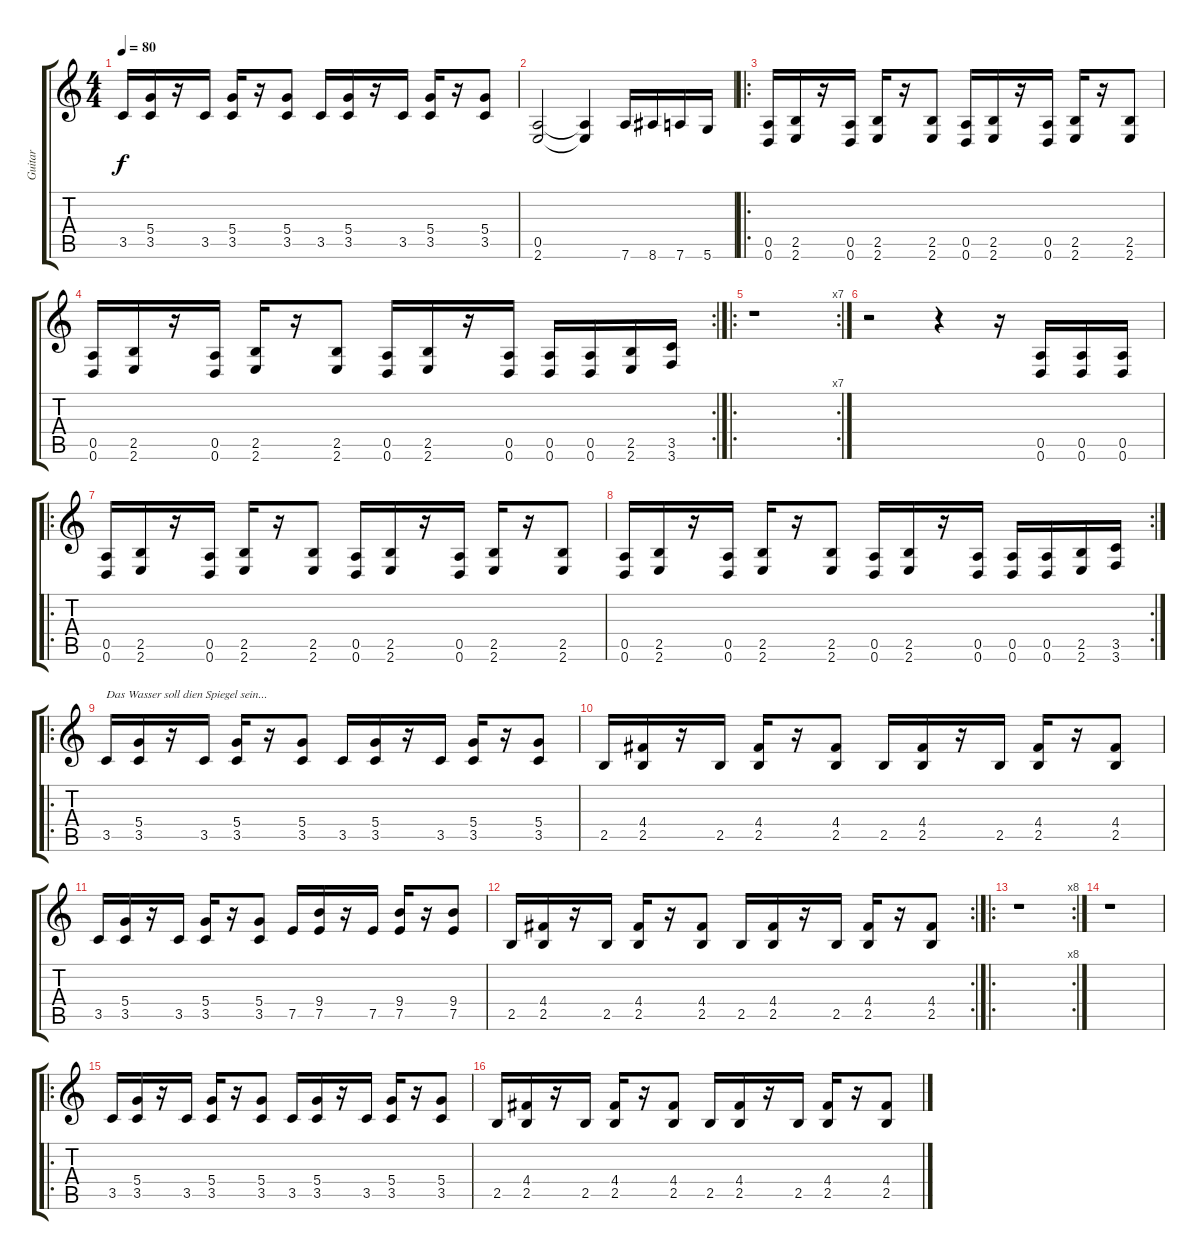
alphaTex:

\track ("Guitar" "Guitar") {instrument distortionguitar}
\staff {score tabs}
\tuning (E4 B3 G3 D3 A2 D2) {hide}
\ts (4 4)
\tempo 80
\clef g2
\ks c
3.5.16{dy f} (5.4 3.5).16 r.16 3.5.16 (5.4 3.5).16 r.16 (5.4 3.5).8 3.5.16 (5.4 3.5).16 r.16 3.5.16 (5.4 3.5).16 r.16 (5.4 3.5).8 |
(0.5 2.6).2 (0.5{t} 2.6{t}).4 7.6.16 8.6.16 7.6.16 5.6.16 |
\ro
(0.5 0.6).16 (2.5 2.6).16 r.16 (0.5 0.6).16 (2.5 2.6).16 r.16 (2.5 2.6).8 (0.5 0.6).16 (2.5 2.6).16 r.16 (0.5 0.6).16 (2.5 2.6).16 r.16 (2.5 2.6).8 |
\rc 2
(0.5 0.6).16 (2.5 2.6).16 r.16 (0.5 0.6).16 (2.5 2.6).16 r.16 (2.5 2.6).8 (0.5 0.6).16 (2.5 2.6).16 r.16 (0.5 0.6).16 (0.5 0.6).16 (0.5 0.6).16 (2.5 2.6).16 (3.5 3.6).16 |
\ro
\rc 7
r.1 |
r.2 r.4 r.16 (0.5 0.6).16 (0.5 0.6).16 (0.5 0.6).16 |
\ro
(0.5 0.6).16 (2.5 2.6).16 r.16 (0.5 0.6).16 (2.5 2.6).16 r.16 (2.5 2.6).8 (0.5 0.6).16 (2.5 2.6).16 r.16 (0.5 0.6).16 (2.5 2.6).16 r.16 (2.5 2.6).8 |
\rc 2
(0.5 0.6).16 (2.5 2.6).16 r.16 (0.5 0.6).16 (2.5 2.6).16 r.16 (2.5 2.6).8 (0.5 0.6).16 (2.5 2.6).16 r.16 (0.5 0.6).16 (0.5 0.6).16 (0.5 0.6).16 (2.5 2.6).16 (3.5 3.6).16 |
\ro
3.5.16{txt "Das Wasser soll dien Spiegel sein..."} (5.4 3.5).16 r.16 3.5.16 (5.4 3.5).16 r.16 (5.4 3.5).8 3.5.16 (5.4 3.5).16 r.16 3.5.16 (5.4 3.5).16 r.16 (5.4 3.5).8 |
2.5.16 (4.4 2.5).16 r.16 2.5.16 (4.4 2.5).16 r.16 (4.4 2.5).8 2.5.16 (4.4 2.5).16 r.16 2.5.16 (4.4 2.5).16 r.16 (4.4 2.5).8 |
3.5.16 (5.4 3.5).16 r.16 3.5.16 (5.4 3.5).16 r.16 (5.4 3.5).8 7.5.16 (9.4 7.5).16 r.16 7.5.16 (9.4 7.5).16 r.16 (9.4 7.5).8 |
\rc 2
2.5.16 (4.4 2.5).16 r.16 2.5.16 (4.4 2.5).16 r.16 (4.4 2.5).8 2.5.16 (4.4 2.5).16 r.16 2.5.16 (4.4 2.5).16 r.16 (4.4 2.5).8 |
\ro
\rc 8
r.1 |
r.1 |
\ro
3.5.16 (5.4 3.5).16 r.16 3.5.16 (5.4 3.5).16 r.16 (5.4 3.5).8 3.5.16 (5.4 3.5).16 r.16 3.5.16 (5.4 3.5).16 r.16 (5.4 3.5).8 |
2.5.16 (4.4 2.5).16 r.16 2.5.16 (4.4 2.5).16 r.16 (4.4 2.5).8 2.5.16 (4.4 2.5).16 r.16 2.5.16 (4.4 2.5).16 r.16 (4.4 2.5).8
